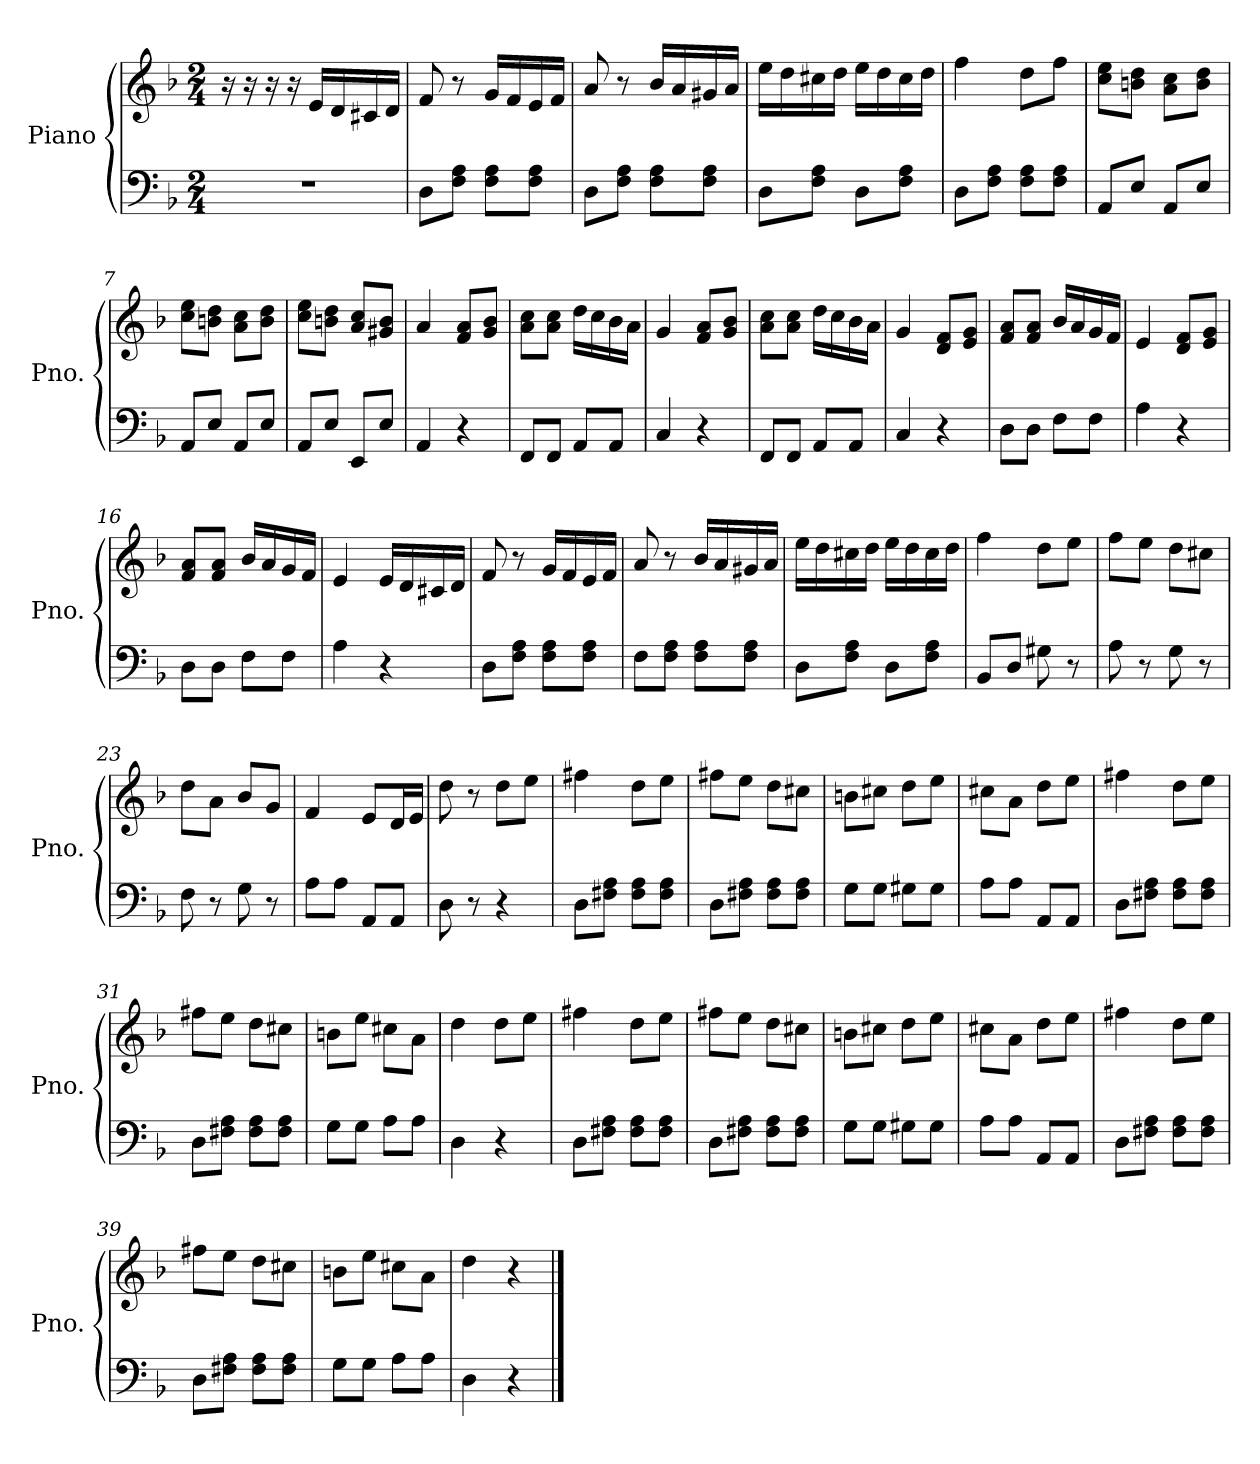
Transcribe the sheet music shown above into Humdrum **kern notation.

**kern	**kern
*part1	*part1
*staff2	*staff1
*I"Piano	*
*I'Pno.	*
*clefF4	*clefG2
*k[b-]	*k[b-]
*M2/4	*M2/4
=1	=1
2r	16r
.	16r
.	16r
.	16r
.	16e/LL
.	16d/
.	16c#X/
.	16d/JJ
=2	=2
8D\L	8f/
8F\ 8A\J	8r
8F\ 8A\L	16g/LL
.	16f/
8F\ 8A\J	16e/
.	16f/JJ
=3	=3
8D\L	8a/
8F\ 8A\J	8r
8F\ 8A\L	16b-/LL
.	16a/
8F\ 8A\J	16g#X/
.	16a/JJ
=4	=4
8D\L	16ee\LL
.	16dd\
8F\ 8A\J	16cc#X\
.	16dd\JJ
8D\L	16ee\LL
.	16dd\
8F\ 8A\J	16cc#\
.	16dd\JJ
=5	=5
8D\L	4ff\
8F\ 8A\J	.
8F\ 8A\L	8dd\L
8F\ 8A\J	8ff\J
=6	=6
8AA/L	8cc\ 8ee\L
8E/J	8bn\ 8dd\J
8AA/L	8a\ 8cc\L
8E/J	8b\ 8dd\J
=7	=7
8AA/L	8cc\ 8ee\L
8E/J	8bn\ 8dd\J
8AA/L	8a\ 8cc\L
8E/J	8b\ 8dd\J
!!LO:LB:g=z
=8	=8
8AA/L	8cc\ 8ee\L
8E/J	8bn\ 8dd\J
8EE/L	8a/ 8cc/L
8E/J	8g#X/ 8b/J
=9	=9
4AA/	4a/
4r	8f/ 8a/L
.	8g/ 8b-/J
=10	=10
8FF/L	8a\ 8cc\L
8FF/J	8a\ 8cc\J
8AA/L	16dd\LL
.	16cc\
8AA/J	16b-\
.	16a\JJ
=11	=11
4C/	4g/
4r	8f/ 8a/L
.	8g/ 8b-/J
=12	=12
8FF/L	8a\ 8cc\L
8FF/J	8a\ 8cc\J
8AA/L	16dd\LL
.	16cc\
8AA/J	16b-\
.	16a\JJ
=13	=13
4C/	4g/
4r	8d/ 8f/L
.	8e/ 8g/J
=14	=14
8D\L	8f/ 8a/L
8D\J	8f/ 8a/J
8F\L	16b-/LL
.	16a/
8F\J	16g/
.	16f/JJ
=15	=15
4A\	4e/
4r	8d/ 8f/L
.	8e/ 8g/J
=16	=16
8D\L	8f/ 8a/L
8D\J	8f/ 8a/J
8F\L	16b-/LL
.	16a/
8F\J	16g/
.	16f/JJ
!!LO:LB:g=z
=17	=17
4A\	4e/
4r	16e/LL
.	16d/
.	16c#X/
.	16d/JJ
=18	=18
8D\L	8f/
8F\ 8A\J	8r
8F\ 8A\L	16g/LL
.	16f/
8F\ 8A\J	16e/
.	16f/JJ
=19	=19
8F\L	8a/
8F\ 8A\J	8r
8F\ 8A\L	16b-/LL
.	16a/
8F\ 8A\J	16g#X/
.	16a/JJ
=20	=20
8D\L	16ee\LL
.	16dd\
8F\ 8A\J	16cc#X\
.	16dd\JJ
8D\L	16ee\LL
.	16dd\
8F\ 8A\J	16cc#\
.	16dd\JJ
=21	=21
8BB-/L	4ff\
8D/J	.
8G#X\	8dd\L
8r	8ee\J
=22	=22
8A\	8ff\L
8r	8ee\J
8G\	8dd\L
8r	8cc#X\J
=23	=23
8F\	8dd\L
8r	8a\J
8G\	8b-/L
8r	8g/J
!!LO:LB:g=z
=24	=24
8A\L	4f/
8A\J	.
8AA/L	8e/L
8AA/J	16d/L
.	16e/JJ
=25	=25
8D\	8dd\
8r	8r
4r	8dd\L
.	8ee\J
=26	=26
8D\L	4ff#X\
8F#X\ 8A\J	.
8F#\ 8A\L	8dd\L
8F#\ 8A\J	8ee\J
=27	=27
8D\L	8ff#X\L
8F#X\ 8A\J	8ee\J
8F#\ 8A\L	8dd\L
8F#\ 8A\J	8cc#X\J
=28	=28
8G\L	8bn\L
8G\J	8cc#X\J
8G#X\L	8dd\L
8G#\J	8ee\J
=29	=29
8A\L	8cc#X\L
8A\J	8a\J
8AA/L	8dd\L
8AA/J	8ee\J
=30	=30
8D\L	4ff#X\
8F#X\ 8A\J	.
8F#\ 8A\L	8dd\L
8F#\ 8A\J	8ee\J
=31	=31
8D\L	8ff#X\L
8F#X\ 8A\J	8ee\J
8F#\ 8A\L	8dd\L
8F#\ 8A\J	8cc#X\J
!!LO:LB:g=z
=32	=32
8G\L	8bn\L
8G\J	8ee\J
8A\L	8cc#X\L
8A\J	8a\J
=33	=33
4D\	4dd\
4r	8dd\L
.	8ee\J
=34	=34
8D\L	4ff#X\
8F#X\ 8A\J	.
8F#\ 8A\L	8dd\L
8F#\ 8A\J	8ee\J
=35	=35
8D\L	8ff#X\L
8F#X\ 8A\J	8ee\J
8F#\ 8A\L	8dd\L
8F#\ 8A\J	8cc#X\J
=36	=36
8G\L	8bn\L
8G\J	8cc#X\J
8G#X\L	8dd\L
8G#\J	8ee\J
=37	=37
8A\L	8cc#X\L
8A\J	8a\J
8AA/L	8dd\L
8AA/J	8ee\J
=38	=38
8D\L	4ff#X\
8F#X\ 8A\J	.
8F#\ 8A\L	8dd\L
8F#\ 8A\J	8ee\J
=39	=39
8D\L	8ff#X\L
8F#X\ 8A\J	8ee\J
8F#\ 8A\L	8dd\L
8F#\ 8A\J	8cc#X\J
=40	=40
8G\L	8bn\L
8G\J	8ee\J
8A\L	8cc#X\L
8A\J	8a\J
!!LO:PB:g=z
=41	=41
4D\	4dd\
4r	4r
==	==
*-	*-
